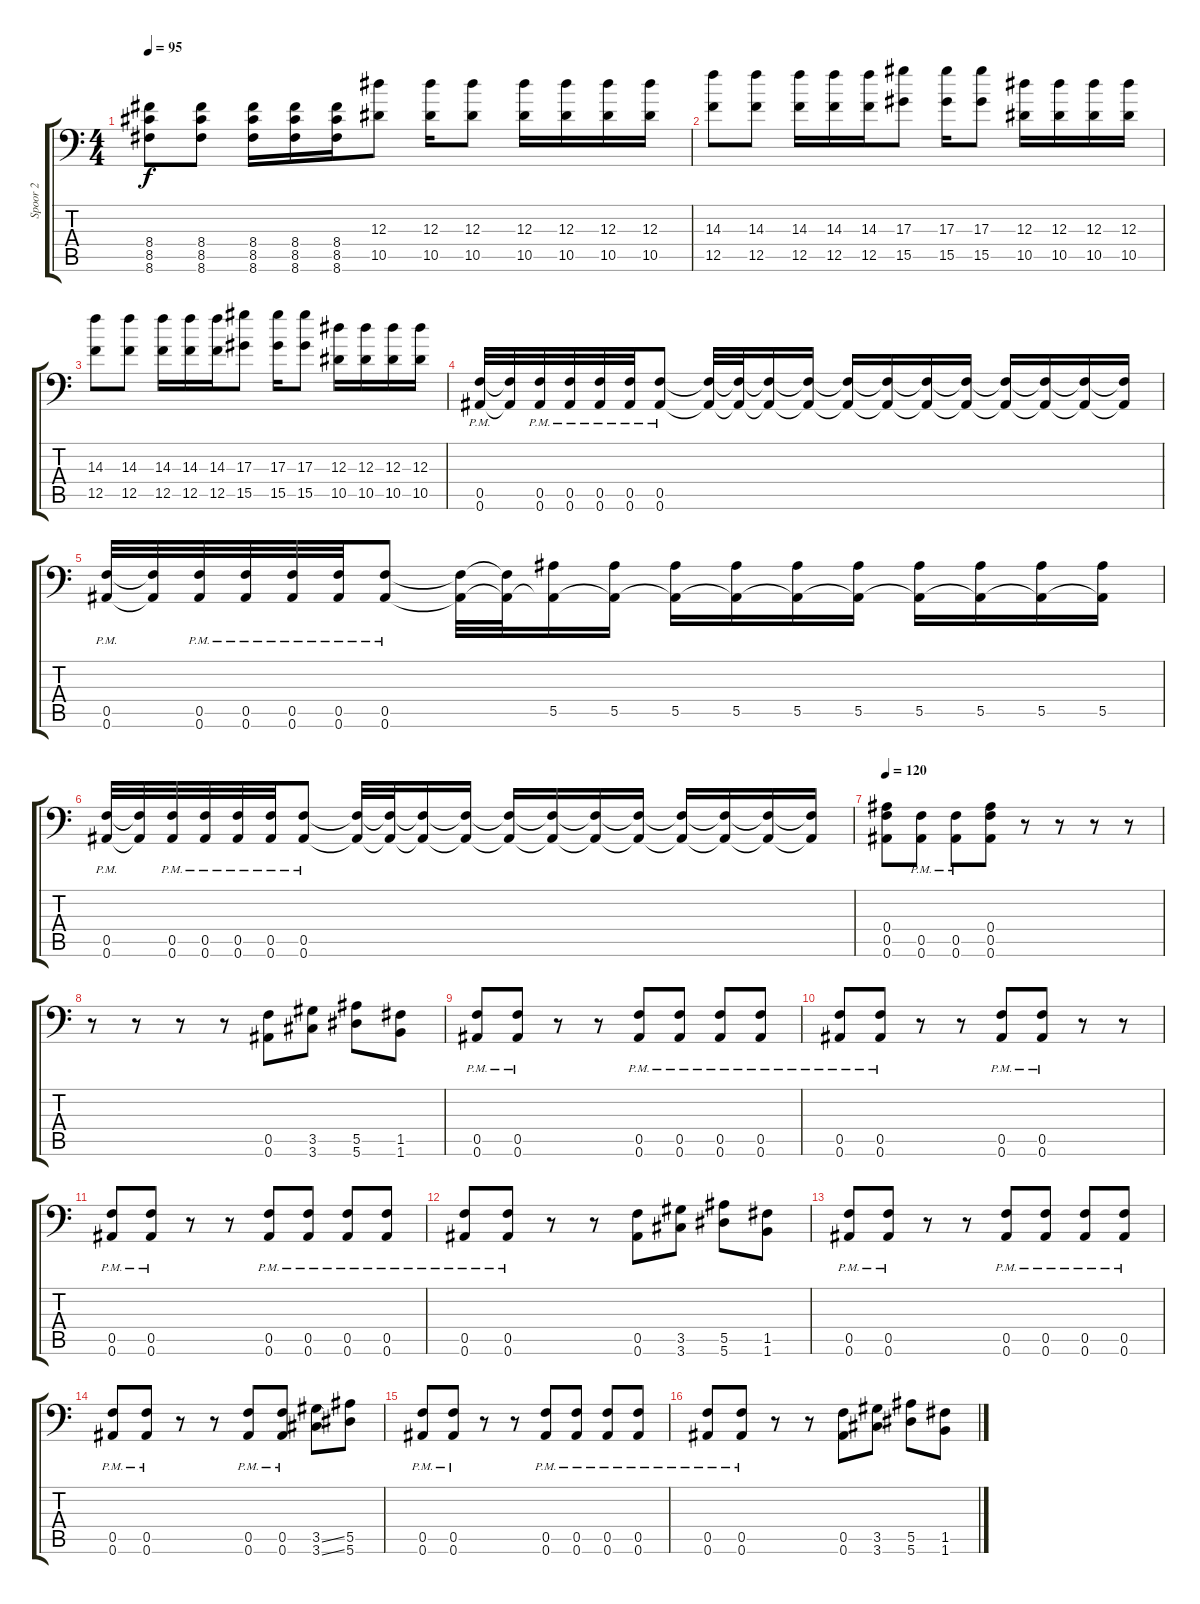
\track ("Spoor 2" "Spoor 2") {instrument distortionguitar}
\staff {score tabs}
\tuning (C4 G3 Eb3 Bb2 F2 Bb1) {hide}
\ts (4 4)
\tempo 95
\clef f4
\ks c
(8.4 8.5 8.6).8{dy f} (8.4 8.5 8.6).8 (8.4 8.5 8.6).16 (8.4 8.5 8.6).16 (8.4 8.5 8.6).16 (12.3 10.5).8 (12.3 10.5).16 (12.3 10.5).8 (12.3 10.5).16 (12.3 10.5).16 (12.3 10.5).16 (12.3 10.5).16 |
(14.3 12.5).8 (14.3 12.5).8 (14.3 12.5).16 (14.3 12.5).16 (14.3 12.5).16 (17.3 15.5).8 (17.3 15.5).16 (17.3 15.5).8 (12.3 10.5).16 (12.3 10.5).16 (12.3 10.5).16 (12.3 10.5).16 |
(14.3 12.5).8 (14.3 12.5).8 (14.3 12.5).16 (14.3 12.5).16 (14.3 12.5).16 (17.3 15.5).8 (17.3 15.5).16 (17.3 15.5).8 (12.3 10.5).16 (12.3 10.5).16 (12.3 10.5).16 (12.3 10.5).16 |
(0.5{pm} 0.6{pm}).32 (0.5{t} 0.6{t}).32 (0.5{pm} 0.6{pm}).32 (0.5{pm} 0.6{pm}).32 (0.5{pm} 0.6{pm}).32 (0.5{pm} 0.6{pm}).32 (0.5{pm} 0.6{pm}).8 (0.5{t} 0.6{t}).32 (0.5{t} 0.6{t}).32 (0.5{t} 0.6{t}).16 (0.5{t} 0.6{t}).16 (0.5{t} 0.6{t}).16 (0.5{t} 0.6{t}).16 (0.5{t} 0.6{t}).16 (0.5{t} 0.6{t}).16 (0.5{t} 0.6{t}).16 (0.5{t} 0.6{t}).16 (0.5{t} 0.6{t}).16 (0.5{t} 0.6{t}).16 |
(0.5{pm} 0.6{pm}).32 (0.5{t} 0.6{t}).32 (0.5{pm} 0.6{pm}).32 (0.5{pm} 0.6{pm}).32 (0.5{pm} 0.6{pm}).32 (0.5{pm} 0.6{pm}).32 (0.5{pm} 0.6{pm}).8 (0.5{t} 0.6{t}).32 (0.5{t} 0.6{t}).32 (5.5 0.6{t}).16 (5.5 0.6{t}).16 (5.5 0.6{t}).16 (5.5 0.6{t}).16 (5.5 0.6{t}).16 (5.5 0.6{t}).16 (5.5 0.6{t}).16 (5.5 0.6{t}).16 (5.5 0.6{t}).16 (5.5 0.6{t}).16 |
(0.5{pm} 0.6{pm}).32 (0.5{t} 0.6{t}).32 (0.5{pm} 0.6{pm}).32 (0.5{pm} 0.6{pm}).32 (0.5{pm} 0.6{pm}).32 (0.5{pm} 0.6{pm}).32 (0.5{pm} 0.6{pm}).8 (0.5{t} 0.6{t}).32 (0.5{t} 0.6{t}).32 (0.5{t} 0.6{t}).16 (0.5{t} 0.6{t}).16 (0.5{t} 0.6{t}).16 (0.5{t} 0.6{t}).16 (0.5{t} 0.6{t}).16 (0.5{t} 0.6{t}).16 (0.5{t} 0.6{t}).16 (0.5{t} 0.6{t}).16 (0.5{t} 0.6{t}).16 (0.5{t} 0.6{t}).16 |
\tempo 120
(0.4 0.5 0.6).8 (0.5{pm} 0.6{pm}).8 (0.5{pm} 0.6{pm}).8 (0.4 0.5 0.6).8 r.8 r.8 r.8 r.8 |
r.8 r.8 r.8 r.8 (0.5 0.6).8 (3.5 3.6).8 (5.5 5.6).8 (1.5 1.6).8 |
(0.5{pm} 0.6{pm}).8 (0.5{pm} 0.6{pm}).8 r.8 r.8 (0.5{pm} 0.6{pm}).8 (0.5{pm} 0.6{pm}).8 (0.5{pm} 0.6{pm}).8 (0.5{pm} 0.6{pm}).8 |
(0.5{pm} 0.6{pm}).8 (0.5{pm} 0.6{pm}).8 r.8 r.8 (0.5{pm} 0.6{pm}).8 (0.5{pm} 0.6{pm}).8 r.8 r.8 |
(0.5{pm} 0.6{pm}).8 (0.5{pm} 0.6{pm}).8 r.8 r.8 (0.5{pm} 0.6{pm}).8 (0.5{pm} 0.6{pm}).8 (0.5{pm} 0.6{pm}).8 (0.5{pm} 0.6{pm}).8 |
(0.5{pm} 0.6{pm}).8 (0.5{pm} 0.6{pm}).8 r.8 r.8 (0.5 0.6).8 (3.5 3.6).8 (5.5 5.6).8 (1.5 1.6).8 |
(0.5{pm} 0.6{pm}).8 (0.5{pm} 0.6{pm}).8 r.8 r.8 (0.5{pm} 0.6{pm}).8 (0.5{pm} 0.6{pm}).8 (0.5{pm} 0.6{pm}).8 (0.5{pm} 0.6{pm}).8 |
(0.5{pm} 0.6{pm}).8 (0.5{pm} 0.6{pm}).8 r.8 r.8 (0.5{pm} 0.6{pm}).8 (0.5{pm} 0.6{pm}).8 (3.5{ss} 3.6{ss}).8 (5.5 5.6).8 |
(0.5{pm} 0.6{pm}).8 (0.5{pm} 0.6{pm}).8 r.8 r.8 (0.5{pm} 0.6{pm}).8 (0.5{pm} 0.6{pm}).8 (0.5{pm} 0.6{pm}).8 (0.5{pm} 0.6{pm}).8 |
(0.5{pm} 0.6{pm}).8 (0.5{pm} 0.6{pm}).8 r.8 r.8 (0.5 0.6).8 (3.5 3.6).8 (5.5 5.6).8 (1.5 1.6).8
